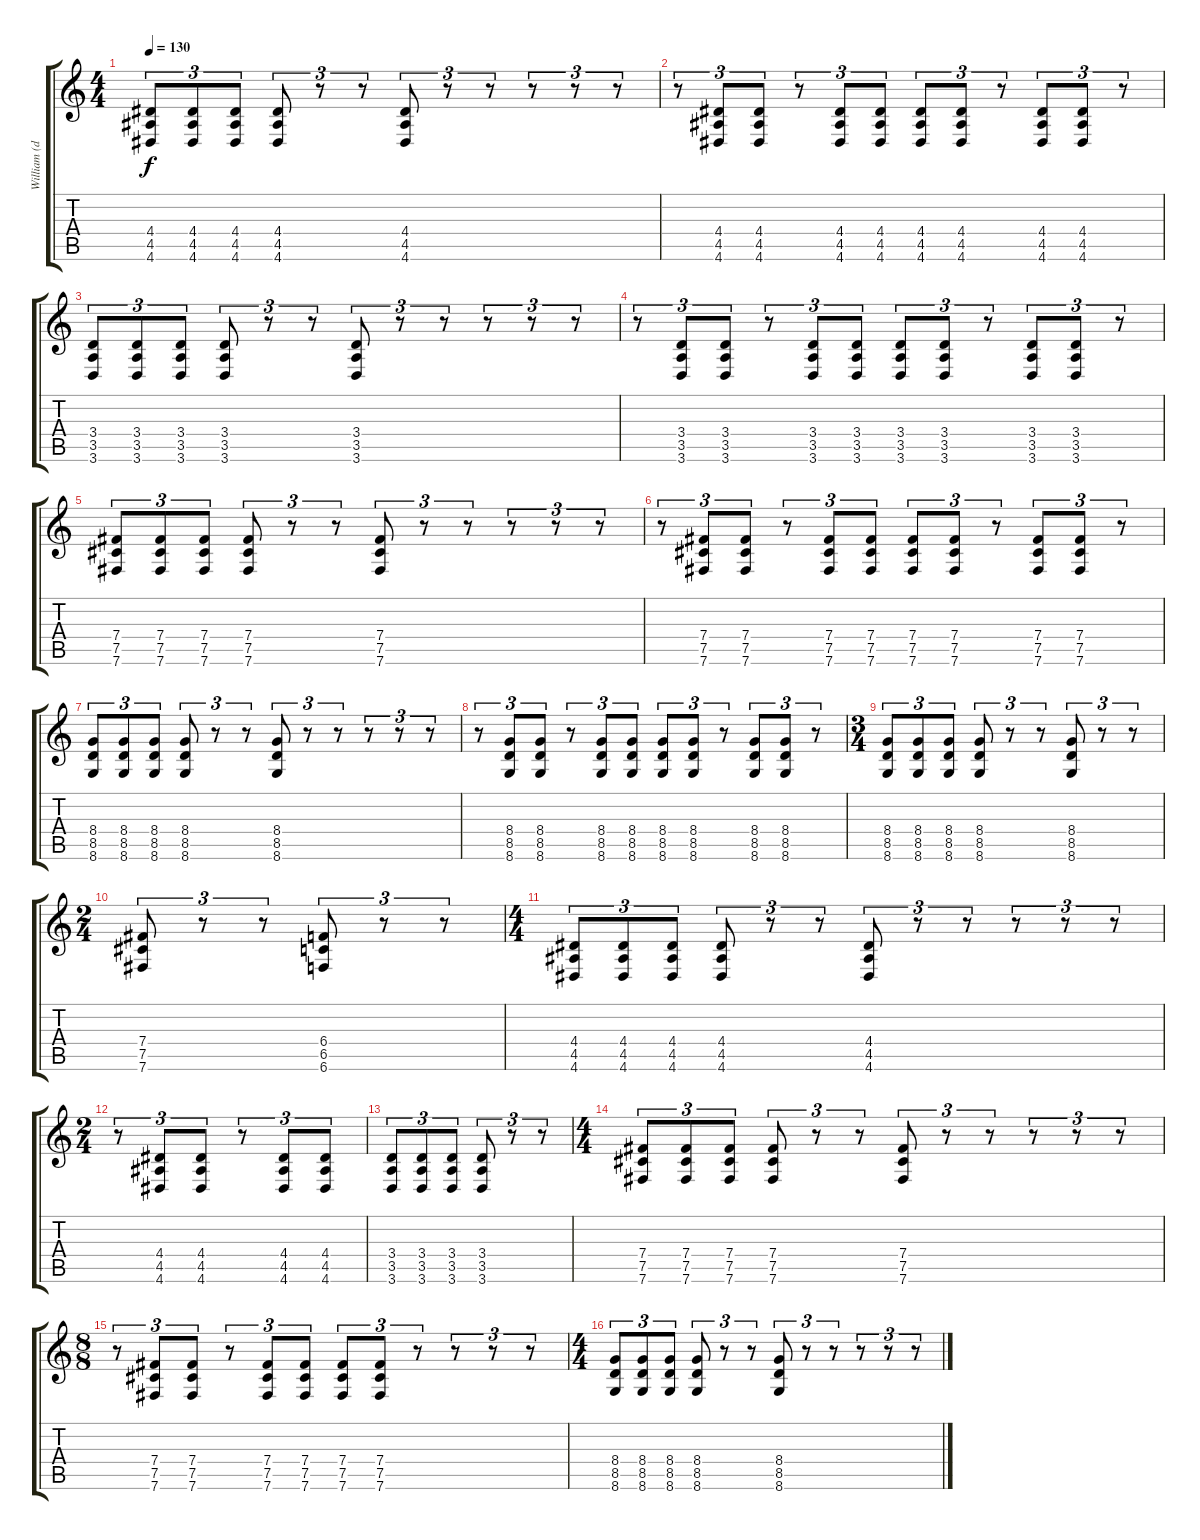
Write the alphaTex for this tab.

\track ("William (dist)" "William (d") {instrument distortionguitar}
\staff {score tabs}
\tuning (Db4 Ab3 E3 B2 Gb2 B1) {hide}
\ts (4 4)
\tempo 130
\clef g2
\ks c
(4.4 4.5 4.6).8{tu (3 2) dy f} (4.4 4.5 4.6).8{tu (3 2)} (4.4 4.5 4.6).8{tu (3 2)} (4.4 4.5 4.6).8{tu (3 2)} r.8{tu (3 2)} r.8{tu (3 2)} (4.4 4.5 4.6).8{tu (3 2)} r.8{tu (3 2)} r.8{tu (3 2)} r.8{tu (3 2)} r.8{tu (3 2)} r.8{tu (3 2)} |
r.8{tu (3 2)} (4.4 4.5 4.6).8{tu (3 2)} (4.4 4.5 4.6).8{tu (3 2)} r.8{tu (3 2)} (4.4 4.5 4.6).8{tu (3 2)} (4.4 4.5 4.6).8{tu (3 2)} (4.4 4.5 4.6).8{tu (3 2)} (4.4 4.5 4.6).8{tu (3 2)} r.8{tu (3 2)} (4.4 4.5 4.6).8{tu (3 2)} (4.4 4.5 4.6).8{tu (3 2)} r.8{tu (3 2)} |
(3.4 3.5 3.6).8{tu (3 2)} (3.4 3.5 3.6).8{tu (3 2)} (3.4 3.5 3.6).8{tu (3 2)} (3.4 3.5 3.6).8{tu (3 2)} r.8{tu (3 2)} r.8{tu (3 2)} (3.4 3.5 3.6).8{tu (3 2)} r.8{tu (3 2)} r.8{tu (3 2)} r.8{tu (3 2)} r.8{tu (3 2)} r.8{tu (3 2)} |
r.8{tu (3 2)} (3.4 3.5 3.6).8{tu (3 2)} (3.4 3.5 3.6).8{tu (3 2)} r.8{tu (3 2)} (3.4 3.5 3.6).8{tu (3 2)} (3.4 3.5 3.6).8{tu (3 2)} (3.4 3.5 3.6).8{tu (3 2)} (3.4 3.5 3.6).8{tu (3 2)} r.8{tu (3 2)} (3.4 3.5 3.6).8{tu (3 2)} (3.4 3.5 3.6).8{tu (3 2)} r.8{tu (3 2)} |
(7.4 7.5 7.6).8{tu (3 2)} (7.4 7.5 7.6).8{tu (3 2)} (7.4 7.5 7.6).8{tu (3 2)} (7.4 7.5 7.6).8{tu (3 2)} r.8{tu (3 2)} r.8{tu (3 2)} (7.4 7.5 7.6).8{tu (3 2)} r.8{tu (3 2)} r.8{tu (3 2)} r.8{tu (3 2)} r.8{tu (3 2)} r.8{tu (3 2)} |
r.8{tu (3 2)} (7.4 7.5 7.6).8{tu (3 2)} (7.4 7.5 7.6).8{tu (3 2)} r.8{tu (3 2)} (7.4 7.5 7.6).8{tu (3 2)} (7.4 7.5 7.6).8{tu (3 2)} (7.4 7.5 7.6).8{tu (3 2)} (7.4 7.5 7.6).8{tu (3 2)} r.8{tu (3 2)} (7.4 7.5 7.6).8{tu (3 2)} (7.4 7.5 7.6).8{tu (3 2)} r.8{tu (3 2)} |
(8.4 8.5 8.6).8{tu (3 2)} (8.4 8.5 8.6).8{tu (3 2)} (8.4 8.5 8.6).8{tu (3 2)} (8.4 8.5 8.6).8{tu (3 2)} r.8{tu (3 2)} r.8{tu (3 2)} (8.4 8.5 8.6).8{tu (3 2)} r.8{tu (3 2)} r.8{tu (3 2)} r.8{tu (3 2)} r.8{tu (3 2)} r.8{tu (3 2)} |
r.8{tu (3 2)} (8.4 8.5 8.6).8{tu (3 2)} (8.4 8.5 8.6).8{tu (3 2)} r.8{tu (3 2)} (8.4 8.5 8.6).8{tu (3 2)} (8.4 8.5 8.6).8{tu (3 2)} (8.4 8.5 8.6).8{tu (3 2)} (8.4 8.5 8.6).8{tu (3 2)} r.8{tu (3 2)} (8.4 8.5 8.6).8{tu (3 2)} (8.4 8.5 8.6).8{tu (3 2)} r.8{tu (3 2)} |
\ts (3 4)
(8.4 8.5 8.6).8{tu (3 2)} (8.4 8.5 8.6).8{tu (3 2)} (8.4 8.5 8.6).8{tu (3 2)} (8.4 8.5 8.6).8{tu (3 2)} r.8{tu (3 2)} r.8{tu (3 2)} (8.4 8.5 8.6).8{tu (3 2)} r.8{tu (3 2)} r.8{tu (3 2)} |
\ts (2 4)
(7.4 7.5 7.6).8{tu (3 2)} r.8{tu (3 2)} r.8{tu (3 2)} (6.4 6.5 6.6).8{tu (3 2)} r.8{tu (3 2)} r.8{tu (3 2)} |
\ts (4 4)
(4.4 4.5 4.6).8{tu (3 2)} (4.4 4.5 4.6).8{tu (3 2)} (4.4 4.5 4.6).8{tu (3 2)} (4.4 4.5 4.6).8{tu (3 2)} r.8{tu (3 2)} r.8{tu (3 2)} (4.4 4.5 4.6).8{tu (3 2)} r.8{tu (3 2)} r.8{tu (3 2)} r.8{tu (3 2)} r.8{tu (3 2)} r.8{tu (3 2)} |
\ts (2 4)
r.8{tu (3 2)} (4.4 4.5 4.6).8{tu (3 2)} (4.4 4.5 4.6).8{tu (3 2)} r.8{tu (3 2)} (4.4 4.5 4.6).8{tu (3 2)} (4.4 4.5 4.6).8{tu (3 2)} |
(3.4 3.5 3.6).8{tu (3 2)} (3.4 3.5 3.6).8{tu (3 2)} (3.4 3.5 3.6).8{tu (3 2)} (3.4 3.5 3.6).8{tu (3 2)} r.8{tu (3 2)} r.8{tu (3 2)} |
\ts (4 4)
(7.4 7.5 7.6).8{tu (3 2)} (7.4 7.5 7.6).8{tu (3 2)} (7.4 7.5 7.6).8{tu (3 2)} (7.4 7.5 7.6).8{tu (3 2)} r.8{tu (3 2)} r.8{tu (3 2)} (7.4 7.5 7.6).8{tu (3 2)} r.8{tu (3 2)} r.8{tu (3 2)} r.8{tu (3 2)} r.8{tu (3 2)} r.8{tu (3 2)} |
\ts (8 8)
r.8{tu (3 2)} (7.4 7.5 7.6).8{tu (3 2)} (7.4 7.5 7.6).8{tu (3 2)} r.8{tu (3 2)} (7.4 7.5 7.6).8{tu (3 2)} (7.4 7.5 7.6).8{tu (3 2)} (7.4 7.5 7.6).8{tu (3 2)} (7.4 7.5 7.6).8{tu (3 2)} r.8{tu (3 2)} r.8{tu (3 2)} r.8{tu (3 2)} r.8{tu (3 2)} |
\ts (4 4)
(8.4 8.5 8.6).8{tu (3 2)} (8.4 8.5 8.6).8{tu (3 2)} (8.4 8.5 8.6).8{tu (3 2)} (8.4 8.5 8.6).8{tu (3 2)} r.8{tu (3 2)} r.8{tu (3 2)} (8.4 8.5 8.6).8{tu (3 2)} r.8{tu (3 2)} r.8{tu (3 2)} r.8{tu (3 2)} r.8{tu (3 2)} r.8{tu (3 2)}
